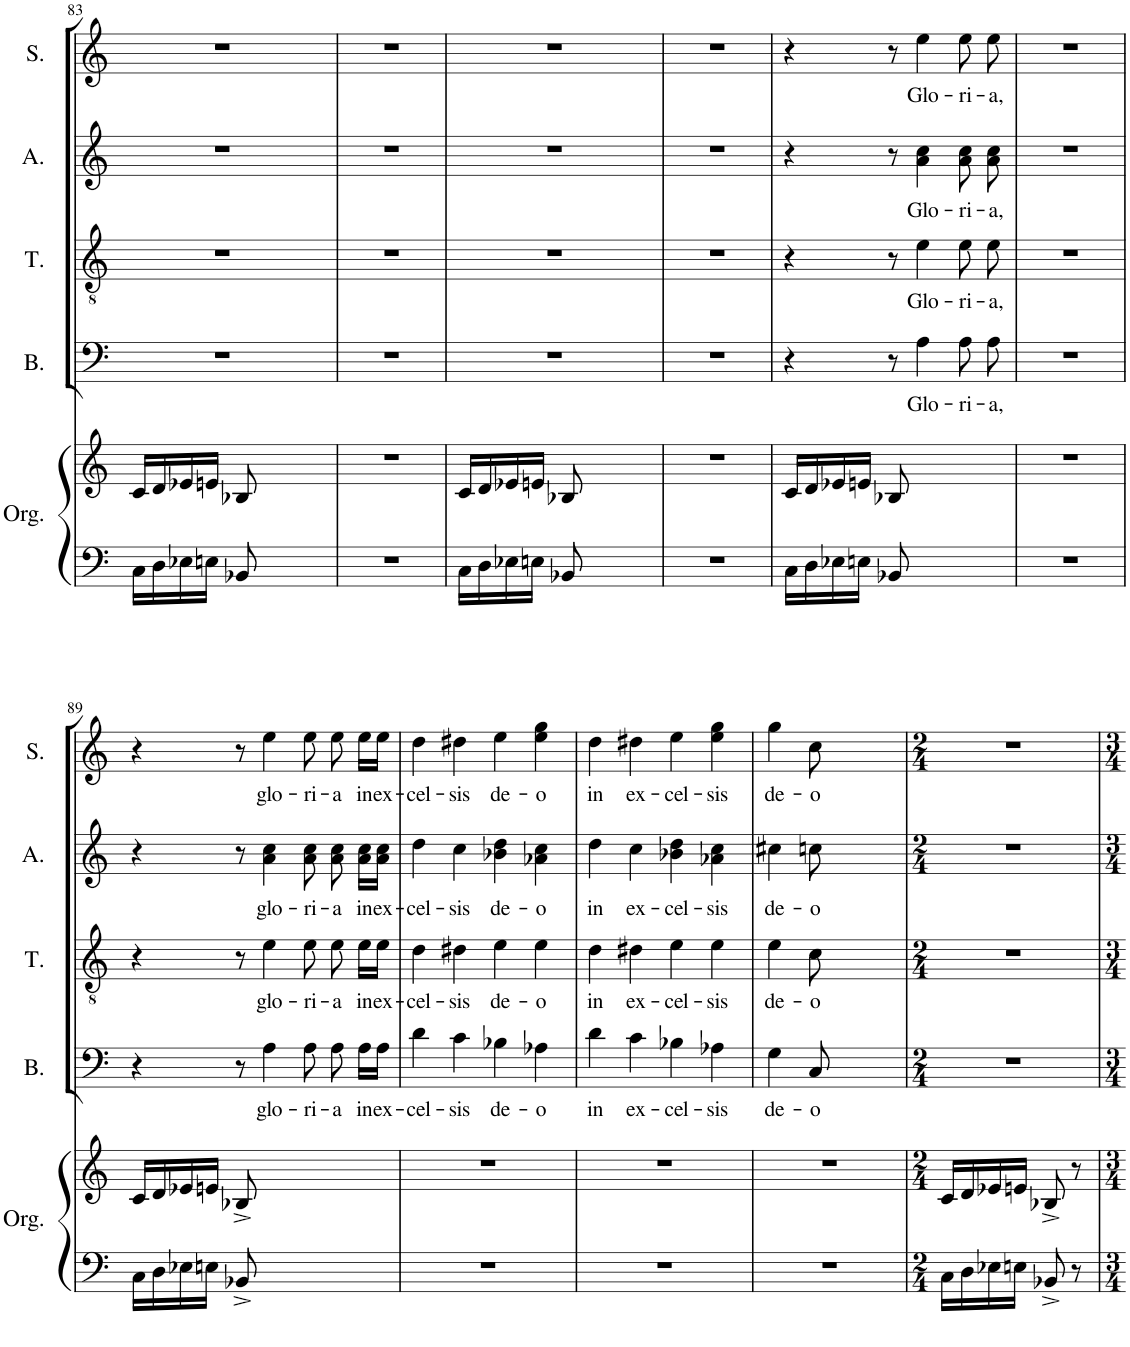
**kern	**kern	**kern	**text	**kern	**text	**kern	**text	**kern	**text
*part5	*part5	*part4	*part4	*part3	*part3	*part2	*part2	*part1	*part1
*staff6	*staff5	*staff4	*staff4	*staff3	*staff3	*staff2	*staff2	*staff1	*staff1
*I"Organ	*	*I"Bass	*	*I"Tenor	*	*I"Alto	*	*I"Soprano	*
*I'Org.	*	*I'B.	*	*I'T.	*	*I'A.	*	*I'S.	*
!!LO:PB:g=z
*clefF4	*clefG2	*clefF4	*	*clefGv2	*	*clefG2	*	*clefG2	*
*k[]	*k[]	*k[]	*	*k[]	*	*k[]	*	*k[]	*
*M4/4	*M4/4	*M4/4	*	*M4/4	*	*M4/4	*	*M4/4	*
=83	=83	=83	=83	=83	=83	=83	=83	=83	=83
16C\LL	16c/LL	1r	.	1r	.	1r	.	1r	.
16D\	16d/	.	.	.	.	.	.	.	.
16E-X\	16e-X/	.	.	.	.	.	.	.	.
16En\JJ	16en/JJ	.	.	.	.	.	.	.	.
8BB-X/	8B-X/	.	.	.	.	.	.	.	.
2ryy	2ryy	.	.	.	.	.	.	.	.
8ryy	8ryy	.	.	.	.	.	.	.	.
=84	=84	=84	=84	=84	=84	=84	=84	=84	=84
1r	1r	1r	.	1r	.	1r	.	1r	.
=85	=85	=85	=85	=85	=85	=85	=85	=85	=85
16C\LL	16c/LL	1r	.	1r	.	1r	.	1r	.
16D\	16d/	.	.	.	.	.	.	.	.
16E-X\	16e-X/	.	.	.	.	.	.	.	.
16En\JJ	16en/JJ	.	.	.	.	.	.	.	.
8BB-X/	8B-X/	.	.	.	.	.	.	.	.
2ryy	2ryy	.	.	.	.	.	.	.	.
8ryy	8ryy	.	.	.	.	.	.	.	.
=86	=86	=86	=86	=86	=86	=86	=86	=86	=86
1r	1r	1r	.	1r	.	1r	.	1r	.
=87	=87	=87	=87	=87	=87	=87	=87	=87	=87
16C\LL	16c/LL	4r	.	4r	.	4r	.	4r	.
16D\	16d/	.	.	.	.	.	.	.	.
16E-X\	16e-X/	.	.	.	.	.	.	.	.
16En\JJ	16en/JJ	.	.	.	.	.	.	.	.
8BB-X/	8B-X/	8r	.	8r	.	8r	.	8r	.
!	!	!	!LO:LY:b	!	!LO:LY:b	!	!LO:LY:b	!	!LO:LY:b
2ryy	2ryy	4A\	Glo-	4e\	Glo-	4a\ 4cc\	Glo-	4ee\	Glo-
!	!	!	!LO:LY:b	!	!LO:LY:b	!	!LO:LY:b	!	!LO:LY:b
.	.	8A\	-ri-	8e\	-ri-	8a\ 8cc\	-ri-	8ee\	-ri-
!	!	!	!LO:LY:b	!	!LO:LY:b	!	!LO:LY:b	!	!LO:LY:b
.	.	8A\	-a,	8e\	-a,	8a\ 8cc\	-a,	8ee\	-a,
=88	=88	=88	=88	=88	=88	=88	=88	=88	=88
1r	1r	1r	.	1r	.	1r	.	1r	.
!!LO:LB:g=z
=89	=89	=89	=89	=89	=89	=89	=89	=89	=89
16C\LL	16c/LL	4r	.	4r	.	4r	.	4r	.
16D\	16d/	.	.	.	.	.	.	.	.
16E-X\	16e-X/	.	.	.	.	.	.	.	.
16En\JJ	16en/JJ	.	.	.	.	.	.	.	.
8BB-X^/	8B-X^/	8r	.	8r	.	8r	.	8r	.
!	!	!	!LO:LY:b	!	!LO:LY:b	!	!LO:LY:b	!	!LO:LY:b
2ryy	2ryy	4A\	glo-	4e\	glo-	4a\ 4cc\	glo-	4ee\	glo-
!	!	!	!LO:LY:b	!	!LO:LY:b	!	!LO:LY:b	!	!LO:LY:b
.	.	8A\	-ri-	8e\	-ri-	8a\ 8cc\	-ri-	8ee\	-ri-
!	!	!	!LO:LY:b	!	!LO:LY:b	!	!LO:LY:b	!	!LO:LY:b
.	.	8A\	-a	8e\	-a	8a\ 8cc\	-a	8ee\	-a
!	!	!	!LO:LY:b	!	!LO:LY:b	!	!LO:LY:b	!	!LO:LY:b
8ryy	8ryy	16A\LL	in	16e\LL	in	16a\ 16cc\LL	in	16ee\LL	in
!	!	!	!LO:LY:b	!	!LO:LY:b	!	!LO:LY:b	!	!LO:LY:b
.	.	16A\JJ	ex-	16e\JJ	ex-	16a\ 16cc\JJ	ex-	16ee\JJ	ex-
=90	=90	=90	=90	=90	=90	=90	=90	=90	=90
!	!	!	!LO:LY:b	!	!LO:LY:b	!	!LO:LY:b	!	!LO:LY:b
1r	1r	4d\	-cel-	4d\	-cel-	4dd\	-cel-	4dd\	-cel-
!	!	!	!LO:LY:b	!	!LO:LY:b	!	!LO:LY:b	!	!LO:LY:b
.	.	4c\	-sis	4d#X\	-sis	4cc\	-sis	4dd#X\	-sis
!	!	!	!LO:LY:b	!	!LO:LY:b	!	!LO:LY:b	!	!LO:LY:b
.	.	4B-X\	de-	4e\	de-	4b-X\ 4dd\	de-	4ee\	de-
!	!	!	!LO:LY:b	!	!LO:LY:b	!	!LO:LY:b	!	!LO:LY:b
.	.	4A-X\	-o	4e\	-o	4a-X\ 4cc\	-o	4ee\ 4gg\	-o
=91	=91	=91	=91	=91	=91	=91	=91	=91	=91
!	!	!	!LO:LY:b	!	!LO:LY:b	!	!LO:LY:b	!	!LO:LY:b
1r	1r	4d\	in	4d\	in	4dd\	in	4dd\	in
!	!	!	!LO:LY:b	!	!LO:LY:b	!	!LO:LY:b	!	!LO:LY:b
.	.	4c\	ex-	4d#X\	ex-	4cc\	ex-	4dd#X\	ex-
!	!	!	!LO:LY:b	!	!LO:LY:b	!	!LO:LY:b	!	!LO:LY:b
.	.	4B-X\	-cel-	4e\	-cel-	4b-X\ 4dd\	-cel-	4ee\	-cel-
!	!	!	!LO:LY:b	!	!LO:LY:b	!	!LO:LY:b	!	!LO:LY:b
.	.	4A-X\	-sis	4e\	-sis	4a-X\ 4cc\	-sis	4ee\ 4gg\	-sis
=92	=92	=92	=92	=92	=92	=92	=92	=92	=92
!	!	!	!LO:LY:b	!	!LO:LY:b	!	!LO:LY:b	!	!LO:LY:b
1r	1r	4G\	de-	4e\	de-	4cc#X\	de-	4gg\	de-
!	!	!	!LO:LY:b	!	!LO:LY:b	!	!LO:LY:b	!	!LO:LY:b
.	.	8C/	-o	8c\	-o	8ccn\	-o	8cc\	-o
.	.	2ryy	.	2ryy	.	2ryy	.	2ryy	.
.	.	8ryy	.	8ryy	.	8ryy	.	8ryy	.
=93	=93	=93	=93	=93	=93	=93	=93	=93	=93
*M2/4	*M2/4	*M2/4	*	*M2/4	*	*M2/4	*	*M2/4	*
16C\LL	16c/LL	2r	.	2r	.	2r	.	2r	.
16D\	16d/	.	.	.	.	.	.	.	.
16E-X\	16e-X/	.	.	.	.	.	.	.	.
16En\JJ	16en/JJ	.	.	.	.	.	.	.	.
8BB-X^/	8B-X^/	.	.	.	.	.	.	.	.
8r	8r	.	.	.	.	.	.	.	.
=	=	=	=	=	=	=	=	=	=
*-	*-	*-	*-	*-	*-	*-	*-	*-	*-
